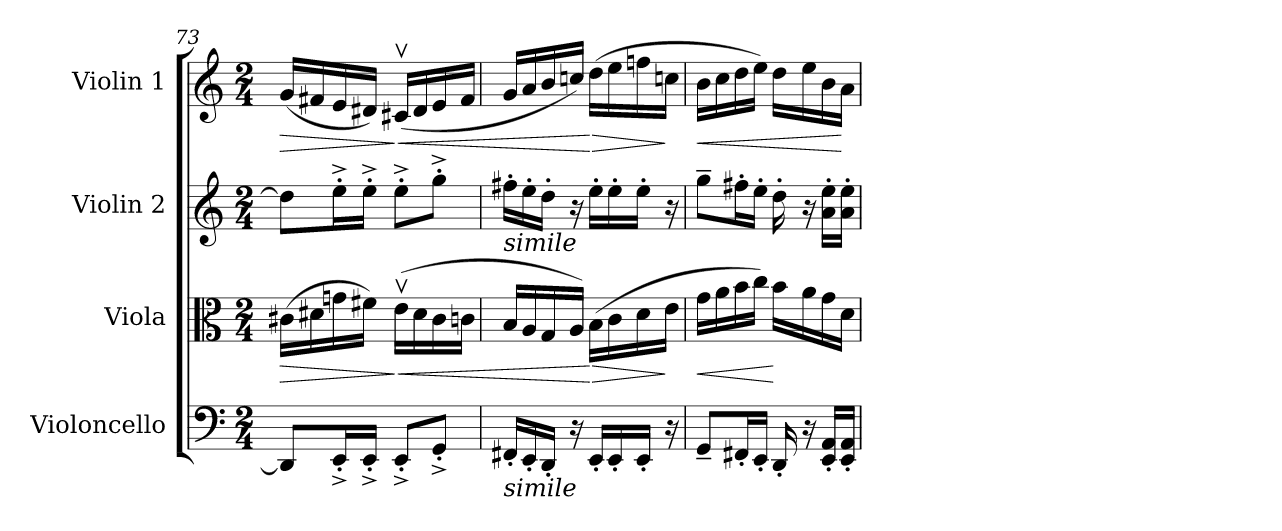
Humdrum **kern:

**kern	**kern	**dynam	**kern	**kern	**dynam
*part4	*part3	*part3	*part2	*part1	*part1
*staff4	*staff3	*staff3	*staff2	*staff1	*staff1
*I"Violoncello	*I"Viola	*	*I"Violin 2	*I"Violin 1	*
*I'Vc	*I'Vla	*	*I'Vln	*I'Vln	*
*clefF4	*clefC3	*	*clefG2	*clefG2	*
*k[]	*k[]	*	*k[]	*k[]	*
*M2/4	*M2/4	*	*M2/4	*M2/4	*
=73	=73	=73	=73	=73	=73
!	!	!LO:HP:b	!	!	!LO:HP:b
8DD/L]	(16c#X\LL	>	8dd\L]	(16g/LL	>
.	16d#X\	.	.	16f#X/	.
16EE'^/L	16gn\	.	16ee'^\L	16e/	.
16EE'^/JJ	16f#X\JJ)	.	16ee'^\JJ	16d#X/JJ)	.
!	!	!LO:HP:n=1:b	!	!	!LO:HP:n=1:b
8EE'^/L	(16ev\LL	] <	8ee'^\L	(16c#Xv/LL	] <
.	16d#\	.	.	16d#/	.
8GG'^/J	16c#\	.	8gg'^\J	16e/	.
.	16cn\JJ	.	.	16f#/JJ	.
=74	=74	=74	=74	=74	=74
!	!	!	!LO:TX:b:i:t=simile	!	!
!LO:TX:b:i:t=simile	!	!	!	!	!
16FF#X'/LL	16B/LL	.	16ff#X'\LL	16g/LL	.
16EE'/	16A/	.	16ee'\	16a/	.
16DD'/JJ	16G/	.	16dd'\JJ	16b/	.
16r	16A/JJ)	.	16r	16ccn/JJ)	.
!	!	!LO:HP:n=1:b	!	!	!LO:HP:n=1:b
16EE'/LL	(16B\LL	[ >	16ee'\LL	(16dd\LL	[ >
16EE'/	16c\	.	16ee'\	16ee\	.
16EE'/JJ	16d\	.	16ee'\JJ	16ffn\	.
16r	16e\JJ	]	16r	16ccn\JJ	]
=75	=75	=75	=75	=75	=75
!	!	!LO:HP:b	!	!	!LO:HP:b
8GG~/L	16g\LL	<	8gg~\L	16b\LL	<
.	16a\	.	.	16cc\	.
16FF#X'/L	16b\	.	16ff#X'\L	16dd\	.
16EE'/JJ	16cc\JJ)	.	16ee'\JJ	16ee\JJ)	.
16DD'/	16b\LL	[	16dd'\	16dd\LL	.
16r	16a\	.	16r	16ee\	.
16EE/' 16AA/'LL	16g\	.	16a\' 16ee\'LL	16b\	.
16EE/' 16AA/'JJ	16d\JJ	.	16a\' 16ee\'JJ	16a\JJ	[
=	=	=	=	=	=
*-	*-	*-	*-	*-	*-
